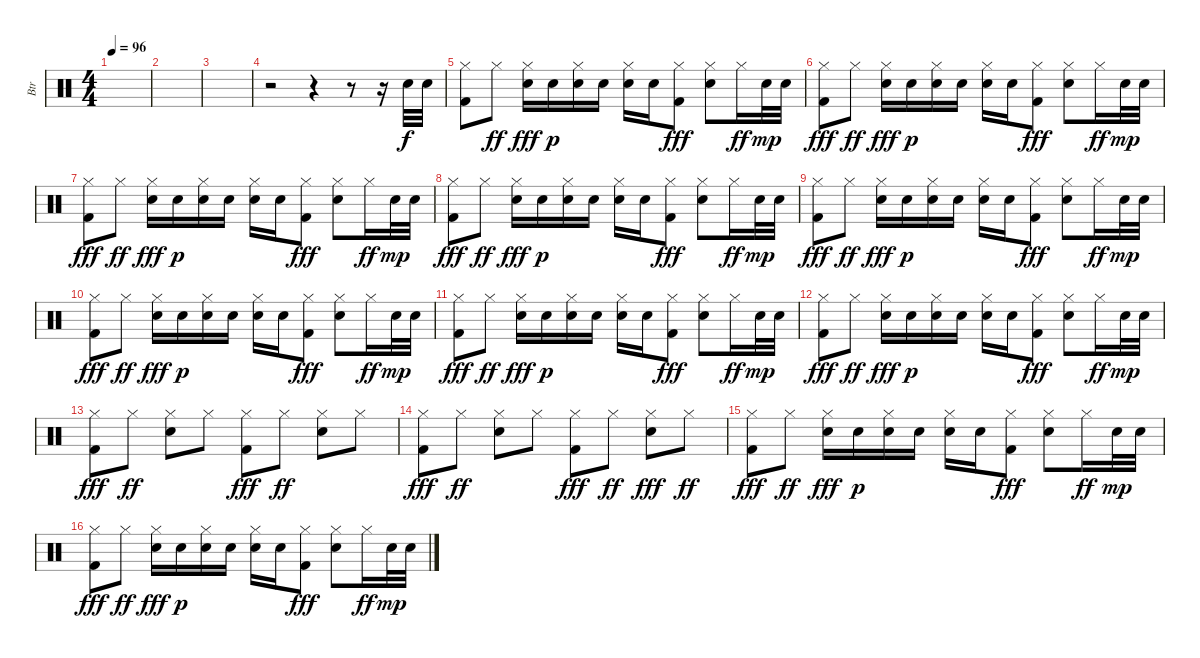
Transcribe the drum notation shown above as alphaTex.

\track ("Btr" "Btr") {instrument percussion}
\staff {score}
\articulation defaults
\ts (4 4)
\tempo 96
\clef neutral
\ks c
|
|
|
r.2 r.4 r.8 r.16 "Snare (hit) 2".32 "Snare (hit) 2".32 |
("Hi-Hat (closed)" "Kick (hit) 2").8 "Hi-Hat (closed)".8{dy ff} ("Hi-Hat (closed)" "Snare (hit) 2").16{dy fff} "Snare (hit) 2".16{dy p} ("Hi-Hat (closed)" "Snare (hit) 2").16 "Snare (hit) 2".16 ("Hi-Hat (closed)" "Snare (hit) 2").16 "Snare (hit) 2".16 ("Hi-Hat (closed)" "Kick (hit) 2").8{dy fff} ("Hi-Hat (closed)" "Snare (hit) 2").8 "Hi-Hat (closed)".16{dy ff} "Snare (hit) 2".32{dy mp} "Snare (hit) 2".32 |
("Hi-Hat (closed)" "Kick (hit) 2").8{dy fff} "Hi-Hat (closed)".8{dy ff} ("Hi-Hat (closed)" "Snare (hit) 2").16{dy fff} "Snare (hit) 2".16{dy p} ("Hi-Hat (closed)" "Snare (hit) 2").16 "Snare (hit) 2".16 ("Hi-Hat (closed)" "Snare (hit) 2").16 "Snare (hit) 2".16 ("Hi-Hat (closed)" "Kick (hit) 2").8{dy fff} ("Hi-Hat (closed)" "Snare (hit) 2").8 "Hi-Hat (closed)".16{dy ff} "Snare (hit) 2".32{dy mp} "Snare (hit) 2".32 |
("Hi-Hat (closed)" "Kick (hit) 2").8{dy fff} "Hi-Hat (closed)".8{dy ff} ("Hi-Hat (closed)" "Snare (hit) 2").16{dy fff} "Snare (hit) 2".16{dy p} ("Hi-Hat (closed)" "Snare (hit) 2").16 "Snare (hit) 2".16 ("Hi-Hat (closed)" "Snare (hit) 2").16 "Snare (hit) 2".16 ("Hi-Hat (closed)" "Kick (hit) 2").8{dy fff} ("Hi-Hat (closed)" "Snare (hit) 2").8 "Hi-Hat (closed)".16{dy ff} "Snare (hit) 2".32{dy mp} "Snare (hit) 2".32 |
("Hi-Hat (closed)" "Kick (hit) 2").8{dy fff} "Hi-Hat (closed)".8{dy ff} ("Hi-Hat (closed)" "Snare (hit) 2").16{dy fff} "Snare (hit) 2".16{dy p} ("Hi-Hat (closed)" "Snare (hit) 2").16 "Snare (hit) 2".16 ("Hi-Hat (closed)" "Snare (hit) 2").16 "Snare (hit) 2".16 ("Hi-Hat (closed)" "Kick (hit) 2").8{dy fff} ("Hi-Hat (closed)" "Snare (hit) 2").8 "Hi-Hat (closed)".16{dy ff} "Snare (hit) 2".32{dy mp} "Snare (hit) 2".32 |
("Hi-Hat (closed)" "Kick (hit) 2").8{dy fff} "Hi-Hat (closed)".8{dy ff} ("Hi-Hat (closed)" "Snare (hit) 2").16{dy fff} "Snare (hit) 2".16{dy p} ("Hi-Hat (closed)" "Snare (hit) 2").16 "Snare (hit) 2".16 ("Hi-Hat (closed)" "Snare (hit) 2").16 "Snare (hit) 2".16 ("Hi-Hat (closed)" "Kick (hit) 2").8{dy fff} ("Hi-Hat (closed)" "Snare (hit) 2").8 "Hi-Hat (closed)".16{dy ff} "Snare (hit) 2".32{dy mp} "Snare (hit) 2".32 |
("Hi-Hat (closed)" "Kick (hit) 2").8{dy fff} "Hi-Hat (closed)".8{dy ff} ("Hi-Hat (closed)" "Snare (hit) 2").16{dy fff} "Snare (hit) 2".16{dy p} ("Hi-Hat (closed)" "Snare (hit) 2").16 "Snare (hit) 2".16 ("Hi-Hat (closed)" "Snare (hit) 2").16 "Snare (hit) 2".16 ("Hi-Hat (closed)" "Kick (hit) 2").8{dy fff} ("Hi-Hat (closed)" "Snare (hit) 2").8 "Hi-Hat (closed)".16{dy ff} "Snare (hit) 2".32{dy mp} "Snare (hit) 2".32 |
("Hi-Hat (closed)" "Kick (hit) 2").8{dy fff} "Hi-Hat (closed)".8{dy ff} ("Hi-Hat (closed)" "Snare (hit) 2").16{dy fff} "Snare (hit) 2".16{dy p} ("Hi-Hat (closed)" "Snare (hit) 2").16 "Snare (hit) 2".16 ("Hi-Hat (closed)" "Snare (hit) 2").16 "Snare (hit) 2".16 ("Hi-Hat (closed)" "Kick (hit) 2").8{dy fff} ("Hi-Hat (closed)" "Snare (hit) 2").8 "Hi-Hat (closed)".16{dy ff} "Snare (hit) 2".32{dy mp} "Snare (hit) 2".32 |
("Hi-Hat (closed)" "Kick (hit) 2").8{dy fff} "Hi-Hat (closed)".8{dy ff} ("Hi-Hat (closed)" "Snare (hit) 2").16{dy fff} "Snare (hit) 2".16{dy p} ("Hi-Hat (closed)" "Snare (hit) 2").16 "Snare (hit) 2".16 ("Hi-Hat (closed)" "Snare (hit) 2").16 "Snare (hit) 2".16 ("Hi-Hat (closed)" "Kick (hit) 2").8{dy fff} ("Hi-Hat (closed)" "Snare (hit) 2").8 "Hi-Hat (closed)".16{dy ff} "Snare (hit) 2".32{dy mp} "Snare (hit) 2".32 |
("Hi-Hat (closed)" "Kick (hit) 2").8{dy fff} "Hi-Hat (closed)".8{dy ff} ("Hi-Hat (closed)" "Snare (hit) 2").8 "Hi-Hat (closed)".8 ("Hi-Hat (closed)" "Kick (hit) 2").8{dy fff} "Hi-Hat (closed)".8{dy ff} ("Hi-Hat (closed)" "Snare (hit) 2").8 "Hi-Hat (closed)".8 |
("Hi-Hat (closed)" "Kick (hit) 2").8{dy fff} "Hi-Hat (closed)".8{dy ff} ("Hi-Hat (closed)" "Snare (hit) 2").8 "Hi-Hat (closed)".8 ("Hi-Hat (closed)" "Kick (hit) 2").8{dy fff} "Hi-Hat (closed)".8{dy ff} ("Hi-Hat (closed)" "Snare (hit) 2").8{dy fff} "Hi-Hat (closed)".8{dy ff} |
("Hi-Hat (closed)" "Kick (hit) 2").8{dy fff} "Hi-Hat (closed)".8{dy ff} ("Hi-Hat (closed)" "Snare (hit) 2").16{dy fff} "Snare (hit) 2".16{dy p} ("Hi-Hat (closed)" "Snare (hit) 2").16 "Snare (hit) 2".16 ("Hi-Hat (closed)" "Snare (hit) 2").16 "Snare (hit) 2".16 ("Hi-Hat (closed)" "Kick (hit) 2").8{dy fff} ("Hi-Hat (closed)" "Snare (hit) 2").8 "Hi-Hat (closed)".16{dy ff} "Snare (hit) 2".32{dy mp} "Snare (hit) 2".32 |
("Hi-Hat (closed)" "Kick (hit) 2").8{dy fff} "Hi-Hat (closed)".8{dy ff} ("Hi-Hat (closed)" "Snare (hit) 2").16{dy fff} "Snare (hit) 2".16{dy p} ("Hi-Hat (closed)" "Snare (hit) 2").16 "Snare (hit) 2".16 ("Hi-Hat (closed)" "Snare (hit) 2").16 "Snare (hit) 2".16 ("Hi-Hat (closed)" "Kick (hit) 2").8{dy fff} ("Hi-Hat (closed)" "Snare (hit) 2").8 "Hi-Hat (closed)".16{dy ff} "Snare (hit) 2".32{dy mp} "Snare (hit) 2".32
